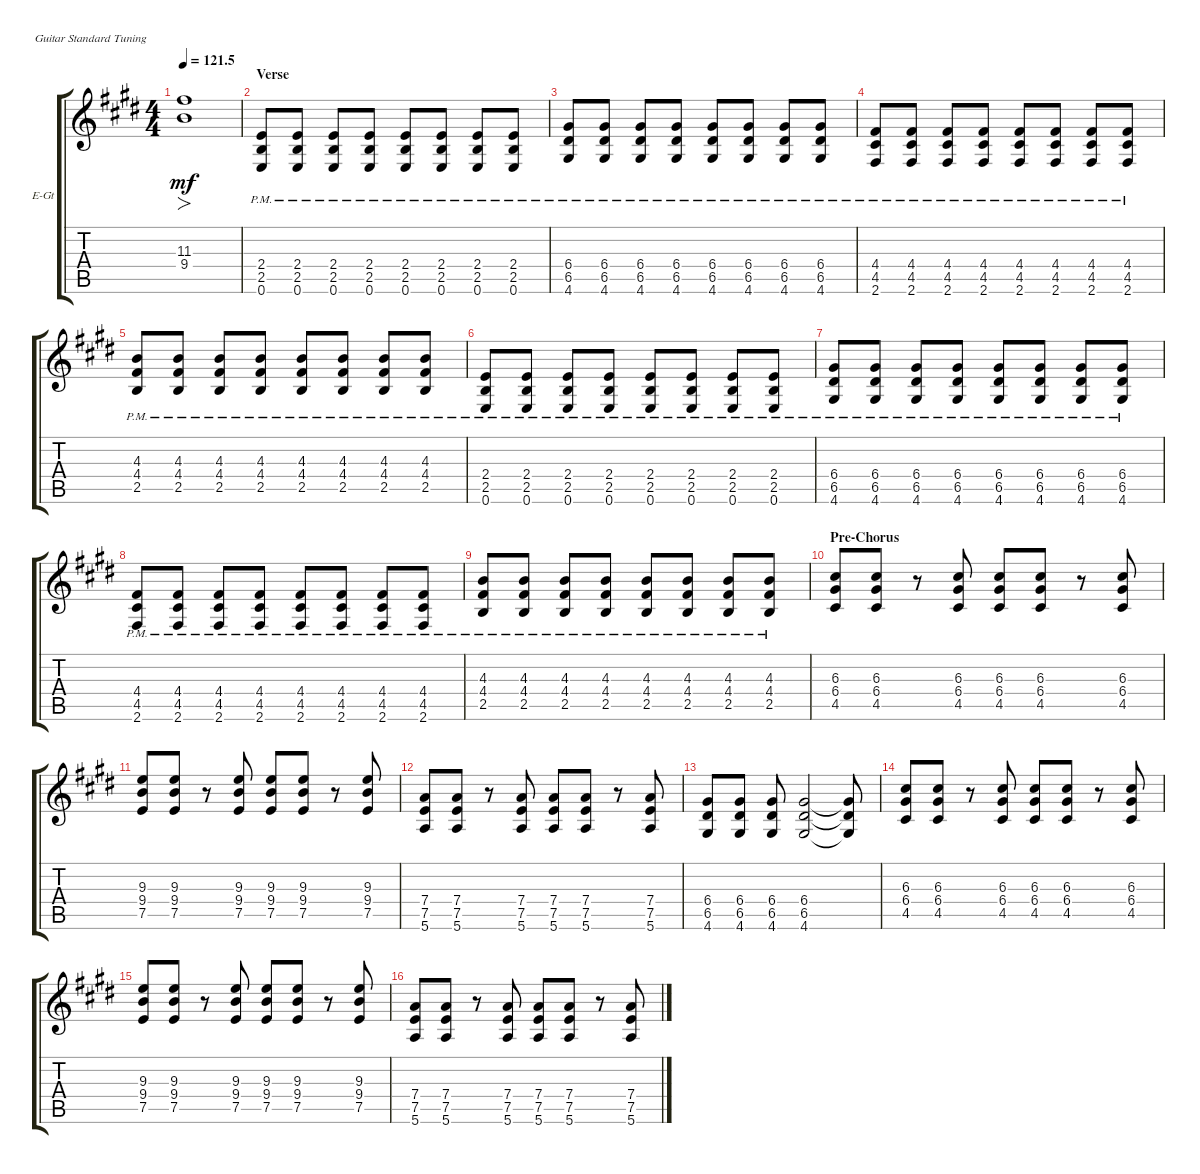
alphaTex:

\defaultSystemsLayout 4
\bracketExtendMode groupsimilarinstruments
\firstSystemTrackNameOrientation horizontal
\otherSystemsTrackNameOrientation horizontal
\track ("Electric Guitar" "E-Gt") {solo instrument overdrivenguitar}
\staff {score tabs}
\tuning (E4 B3 G3 D3 A2 E2)
\ts (4 4)
\tempo
121.5
\accidentals auto
\clef g2
\ottava regular
\simile none
\ks e
(9.4 11.3).1{fo dy mf} |
\section ("" "Verse")
(0.6{pm} 2.5{pm} 2.4{pm}).8 (0.6{pm} 2.5{pm} 2.4{pm}).8 (0.6{pm} 2.5{pm} 2.4{pm}).8 (0.6{pm} 2.5{pm} 2.4{pm}).8 (0.6{pm} 2.5{pm} 2.4{pm}).8 (0.6{pm} 2.5{pm} 2.4{pm}).8 (0.6{pm} 2.5{pm} 2.4{pm}).8 (0.6{pm} 2.5{pm} 2.4{pm}).8 |
(4.6{pm} 6.5{pm} 6.4{pm}).8 (4.6{pm} 6.5{pm} 6.4{pm}).8 (4.6{pm} 6.5{pm} 6.4{pm}).8 (4.6{pm} 6.5{pm} 6.4{pm}).8 (4.6{pm} 6.5{pm} 6.4{pm}).8 (4.6{pm} 6.5{pm} 6.4{pm}).8 (4.6{pm} 6.5{pm} 6.4{pm}).8 (4.6{pm} 6.5{pm} 6.4{pm}).8 |
(2.6{pm} 4.5{pm} 4.4{pm}).8 (2.6{pm} 4.5{pm} 4.4{pm}).8 (2.6{pm} 4.5{pm} 4.4{pm}).8 (2.6{pm} 4.5{pm} 4.4{pm}).8 (2.6{pm} 4.5{pm} 4.4{pm}).8 (2.6{pm} 4.5{pm} 4.4{pm}).8 (2.6{pm} 4.5{pm} 4.4{pm}).8 (2.6{pm} 4.5{pm} 4.4{pm}).8 |
(2.5{pm} 4.4{pm} 4.3{pm}).8 (2.5{pm} 4.4{pm} 4.3{pm}).8 (2.5{pm} 4.4{pm} 4.3{pm}).8 (2.5{pm} 4.4{pm} 4.3{pm}).8 (2.5{pm} 4.4{pm} 4.3{pm}).8 (2.5{pm} 4.4{pm} 4.3{pm}).8 (2.5{pm} 4.4{pm} 4.3{pm}).8 (2.5{pm} 4.4{pm} 4.3{pm}).8 |
(0.6{pm} 2.5{pm} 2.4{pm}).8 (0.6{pm} 2.5{pm} 2.4{pm}).8 (0.6{pm} 2.5{pm} 2.4{pm}).8 (0.6{pm} 2.5{pm} 2.4{pm}).8 (0.6{pm} 2.5{pm} 2.4{pm}).8 (0.6{pm} 2.5{pm} 2.4{pm}).8 (0.6{pm} 2.5{pm} 2.4{pm}).8 (0.6{pm} 2.5{pm} 2.4{pm}).8 |
(4.6{pm} 6.5{pm} 6.4{pm}).8 (4.6{pm} 6.5{pm} 6.4{pm}).8 (4.6{pm} 6.5{pm} 6.4{pm}).8 (4.6{pm} 6.5{pm} 6.4{pm}).8 (4.6{pm} 6.5{pm} 6.4{pm}).8 (4.6{pm} 6.5{pm} 6.4{pm}).8 (4.6{pm} 6.5{pm} 6.4{pm}).8 (4.6{pm} 6.5{pm} 6.4{pm}).8 |
(4.5{pm} 4.4{pm} 2.6).8 (4.5{pm} 4.4{pm} 2.6).8 (4.5{pm} 4.4{pm} 2.6).8 (4.5{pm} 4.4{pm} 2.6).8 (4.5{pm} 4.4{pm} 2.6).8 (4.5{pm} 4.4{pm} 2.6).8 (4.5{pm} 4.4{pm} 2.6).8 (4.5{pm} 4.4{pm} 2.6).8 |
(2.5{pm} 4.4{pm} 4.3{pm}).8 (2.5{pm} 4.4{pm} 4.3{pm}).8 (2.5{pm} 4.4{pm} 4.3{pm}).8 (2.5{pm} 4.4{pm} 4.3{pm}).8 (2.5{pm} 4.4{pm} 4.3{pm}).8 (2.5{pm} 4.4{pm} 4.3{pm}).8 (2.5{pm} 4.4{pm} 4.3{pm}).8 (2.5{pm} 4.4{pm} 4.3{pm}).8 |
\section ("" "Pre-Chorus")
(4.5 6.4 6.3).8 (4.5 6.4 6.3).8 r.8 (4.5 6.4 6.3).8 (4.5 6.4 6.3).8 (4.5 6.4 6.3).8 r.8 (4.5 6.4 6.3).8 |
(7.5 9.4 9.3).8 (7.5 9.4 9.3).8 r.8 (7.5 9.4 9.3).8 (7.5 9.4 9.3).8 (7.5 9.4 9.3).8 r.8 (7.5 9.4 9.3).8 |
(5.6 7.5 7.4).8 (5.6 7.5 7.4).8 r.8 (5.6 7.5 7.4).8 (5.6 7.5 7.4).8 (5.6 7.5 7.4).8 r.8 (5.6 7.5 7.4).8 |
(6.5 4.6 6.4).8 (6.5 4.6 6.4).8 (6.5 4.6 6.4).8 (6.5 4.6 6.4).2 (6.5{t} 4.6{t} 6.4{t}).8 |
(4.5 6.4 6.3).8 (4.5 6.4 6.3).8 r.8 (4.5 6.4 6.3).8 (4.5 6.4 6.3).8 (4.5 6.4 6.3).8 r.8 (4.5 6.4 6.3).8 |
(7.5 9.4 9.3).8 (7.5 9.4 9.3).8 r.8 (7.5 9.4 9.3).8 (7.5 9.4 9.3).8 (7.5 9.4 9.3).8 r.8 (7.5 9.4 9.3).8 |
(5.6 7.5 7.4).8 (5.6 7.5 7.4).8 r.8 (5.6 7.5 7.4).8 (5.6 7.5 7.4).8 (5.6 7.5 7.4).8 r.8 (5.6 7.5 7.4).8
